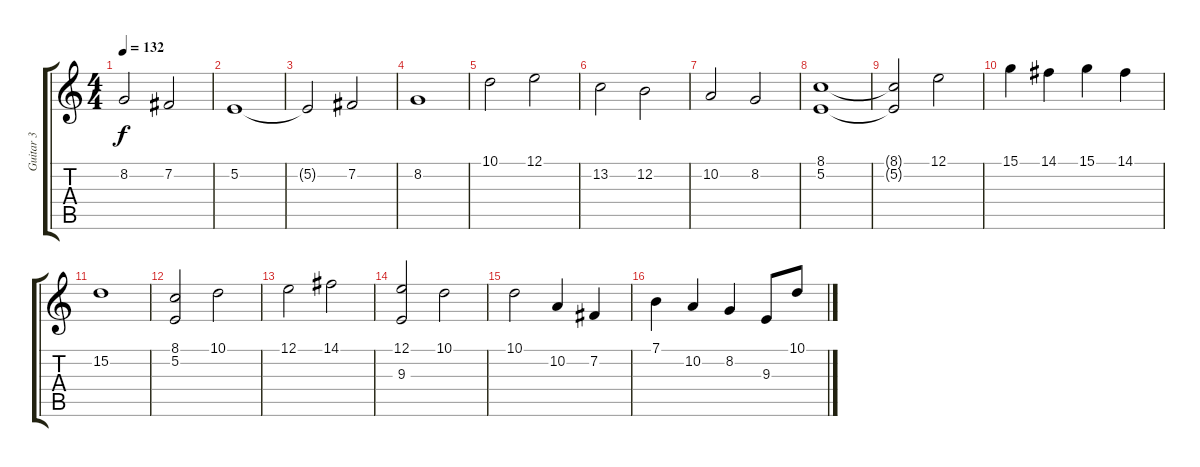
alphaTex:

\track ("Guitar 3" "Guitar 3") {instrument stringensemble1}
\staff {score tabs}
\tuning (E4 B3 G3 D3 A2 E2) {hide}
\ts (4 4)
\tempo 132
\clef g2
\ks c
8.2.2{dy f} 7.2.2 |
5.2.1 |
5.2{t}.2 7.2.2 |
8.2.1 |
10.1.2 12.1.2 |
13.2.2 12.2.2 |
10.2.2 8.2.2 |
(8.1 5.2).1 |
(8.1{t} 5.2{t}).2 12.1.2 |
15.1.4 14.1.4 15.1.4 14.1.4 |
15.2.1 |
(8.1 5.2).2 10.1.2 |
12.1.2 14.1.2 |
(12.1 9.3).2 10.1.2 |
10.1.2 10.2.4 7.2.4 |
7.1.4 10.2.4 8.2.4 9.3.8 10.1.8
